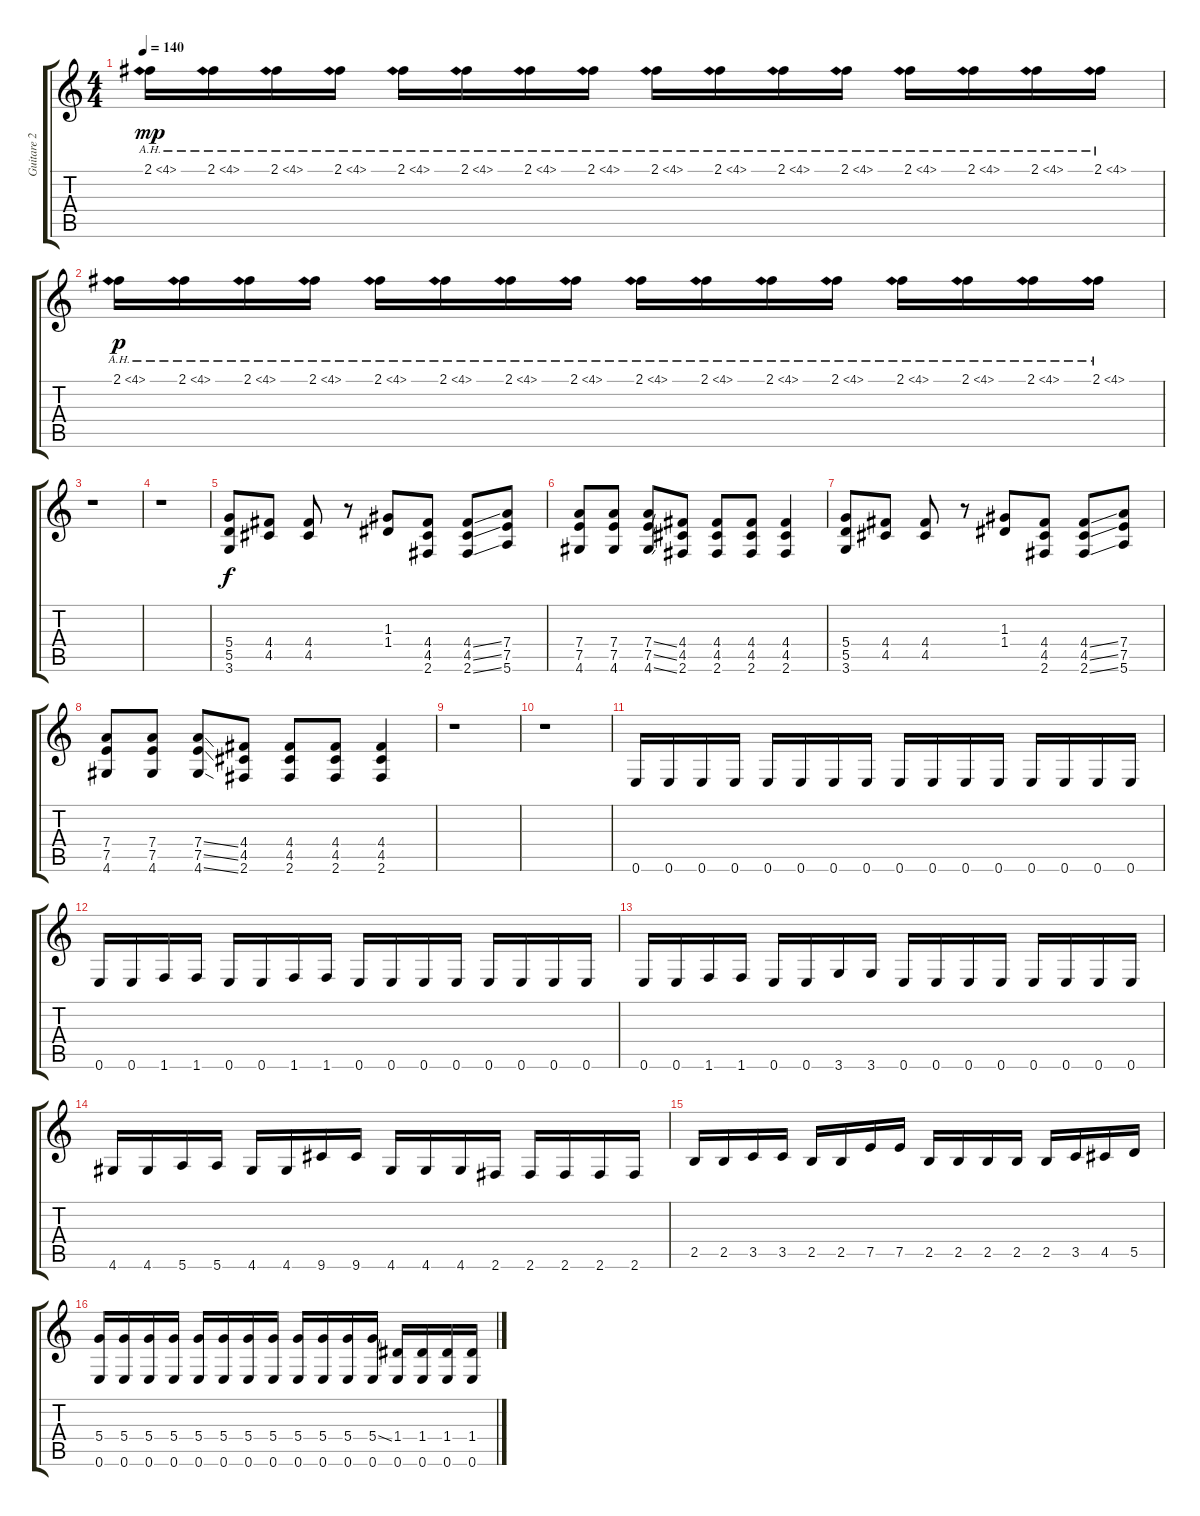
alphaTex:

\track ("Guitare 2" "Guitare 2") {instrument distortionguitar}
\staff {score tabs}
\tuning (E4 B3 G3 D3 A2 E2) {hide}
\ts (4 4)
\tempo 140
\clef g2
\ks c
2.1{ah 2}.16{dy mp} 2.1{ah 2}.16 2.1{ah 2}.16 2.1{ah 2}.16 2.1{ah 2}.16 2.1{ah 2}.16 2.1{ah 2}.16 2.1{ah 2}.16 2.1{ah 2}.16 2.1{ah 2}.16 2.1{ah 2}.16 2.1{ah 2}.16 2.1{ah 2}.16 2.1{ah 2}.16 2.1{ah 2}.16 2.1{ah 2}.16 |
2.1{ah 2}.16{dy p} 2.1{ah 2}.16 2.1{ah 2}.16 2.1{ah 2}.16 2.1{ah 2}.16 2.1{ah 2}.16 2.1{ah 2}.16 2.1{ah 2}.16 2.1{ah 2}.16 2.1{ah 2}.16 2.1{ah 2}.16 2.1{ah 2}.16 2.1{ah 2}.16 2.1{ah 2}.16 2.1{ah 2}.16 2.1{ah 2}.16 |
r.1 |
r.1 |
(5.4 5.5 3.6).8{dy f} (4.4 4.5).8 (4.4 4.5).8 r.8 (1.3 1.4).8 (4.4 4.5 2.6).8 (4.4{ss} 4.5{ss} 2.6{ss}).8 (7.4 7.5 5.6).8 |
(7.4 7.5 4.6).8 (7.4 7.5 4.6).8 (7.4{ss} 7.5{ss} 4.6{ss}).8 (4.4 4.5 2.6).8 (4.4 4.5 2.6).8 (4.4 4.5 2.6).8 (4.4 4.5 2.6).4 |
(5.4 5.5 3.6).8 (4.4 4.5).8 (4.4 4.5).8 r.8 (1.3 1.4).8 (4.4 4.5 2.6).8 (4.4{ss} 4.5{ss} 2.6{ss}).8 (7.4 7.5 5.6).8 |
(7.4 7.5 4.6).8 (7.4 7.5 4.6).8 (7.4{ss} 7.5{ss} 4.6{ss}).8 (4.4 4.5 2.6).8 (4.4 4.5 2.6).8 (4.4 4.5 2.6).8 (4.4 4.5 2.6).4 |
r.1 |
r.1 |
0.6.16 0.6.16 0.6.16 0.6.16 0.6.16 0.6.16 0.6.16 0.6.16 0.6.16 0.6.16 0.6.16 0.6.16 0.6.16 0.6.16 0.6.16 0.6.16 |
0.6.16 0.6.16 1.6.16 1.6.16 0.6.16 0.6.16 1.6.16 1.6.16 0.6.16 0.6.16 0.6.16 0.6.16 0.6.16 0.6.16 0.6.16 0.6.16 |
0.6.16 0.6.16 1.6.16 1.6.16 0.6.16 0.6.16 3.6.16 3.6.16 0.6.16 0.6.16 0.6.16 0.6.16 0.6.16 0.6.16 0.6.16 0.6.16 |
4.6.16 4.6.16 5.6.16 5.6.16 4.6.16 4.6.16 9.6.16 9.6.16 4.6.16 4.6.16 4.6.16 2.6.16 2.6.16 2.6.16 2.6.16 2.6.16 |
2.5.16 2.5.16 3.5.16 3.5.16 2.5.16 2.5.16 7.5.16 7.5.16 2.5.16 2.5.16 2.5.16 2.5.16 2.5.16 3.5.16 4.5.16 5.5.16 |
(5.4 0.6).16 (5.4 0.6).16 (5.4 0.6).16 (5.4 0.6).16 (5.4 0.6).16 (5.4 0.6).16 (5.4 0.6).16 (5.4 0.6).16 (5.4 0.6).16 (5.4 0.6).16 (5.4 0.6).16 (5.4{ss} 0.6).16 (1.4 0.6).16 (1.4 0.6).16 (1.4 0.6).16 (1.4 0.6).16
